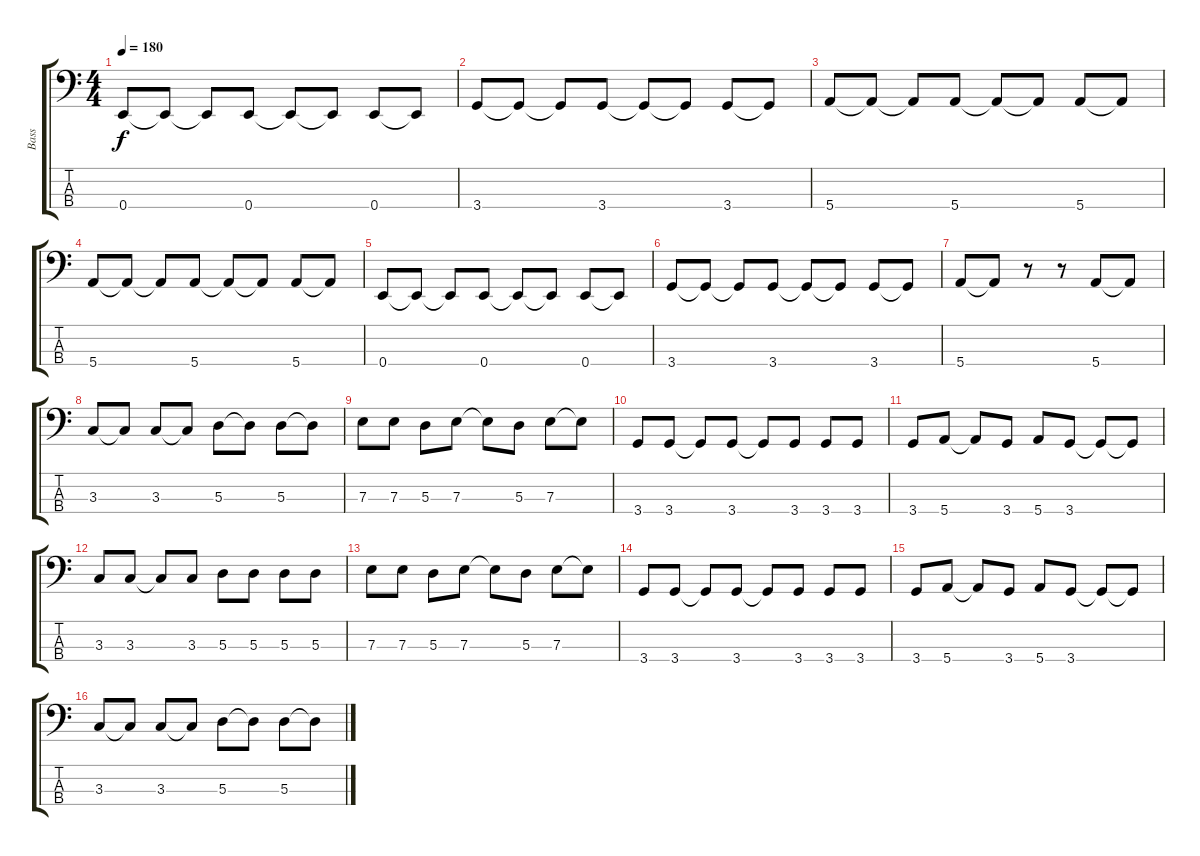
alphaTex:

\track ("Bass" "Bass") {instrument electricbassfinger}
\staff {score tabs}
\tuning (G2 D2 A1 E1) {hide}
\ts (4 4)
\tempo 180
\clef f4
\ks c
0.4.8{dy f} 0.4{t}.8 0.4{t}.8 0.4.8 0.4{t}.8 0.4{t}.8 0.4.8 0.4{t}.8 |
3.4.8 3.4{t}.8 3.4{t}.8 3.4.8 3.4{t}.8 3.4{t}.8 3.4.8 3.4{t}.8 |
5.4.8 5.4{t}.8 5.4{t}.8 5.4.8 5.4{t}.8 5.4{t}.8 5.4.8 5.4{t}.8 |
5.4.8 5.4{t}.8 5.4{t}.8 5.4.8 5.4{t}.8 5.4{t}.8 5.4.8 5.4{t}.8 |
0.4.8 0.4{t}.8 0.4{t}.8 0.4.8 0.4{t}.8 0.4{t}.8 0.4.8 0.4{t}.8 |
3.4.8 3.4{t}.8 3.4{t}.8 3.4.8 3.4{t}.8 3.4{t}.8 3.4.8 3.4{t}.8 |
5.4.8 5.4{t}.8 r.8 r.8 5.4.8 5.4{t}.8 |
3.3.8 3.3{t}.8 3.3.8 3.3{t}.8 5.3.8 5.3{t}.8 5.3.8 5.3{t}.8 |
7.3.8 7.3.8 5.3.8 7.3.8 7.3{t}.8 5.3.8 7.3.8 7.3{t}.8 |
3.4.8 3.4.8 3.4{t}.8 3.4.8 3.4{t}.8 3.4.8 3.4.8 3.4.8 |
3.4.8 5.4.8 5.4{t}.8 3.4.8 5.4.8 3.4.8 3.4{t}.8 3.4{t}.8 |
3.3.8 3.3.8 3.3{t}.8 3.3.8 5.3.8 5.3.8 5.3.8 5.3.8 |
7.3.8 7.3.8 5.3.8 7.3.8 7.3{t}.8 5.3.8 7.3.8 7.3{t}.8 |
3.4.8 3.4.8 3.4{t}.8 3.4.8 3.4{t}.8 3.4.8 3.4.8 3.4.8 |
3.4.8 5.4.8 5.4{t}.8 3.4.8 5.4.8 3.4.8 3.4{t}.8 3.4{t}.8 |
3.3.8 3.3{t}.8 3.3.8 3.3{t}.8 5.3.8 5.3{t}.8 5.3.8 5.3{t}.8
